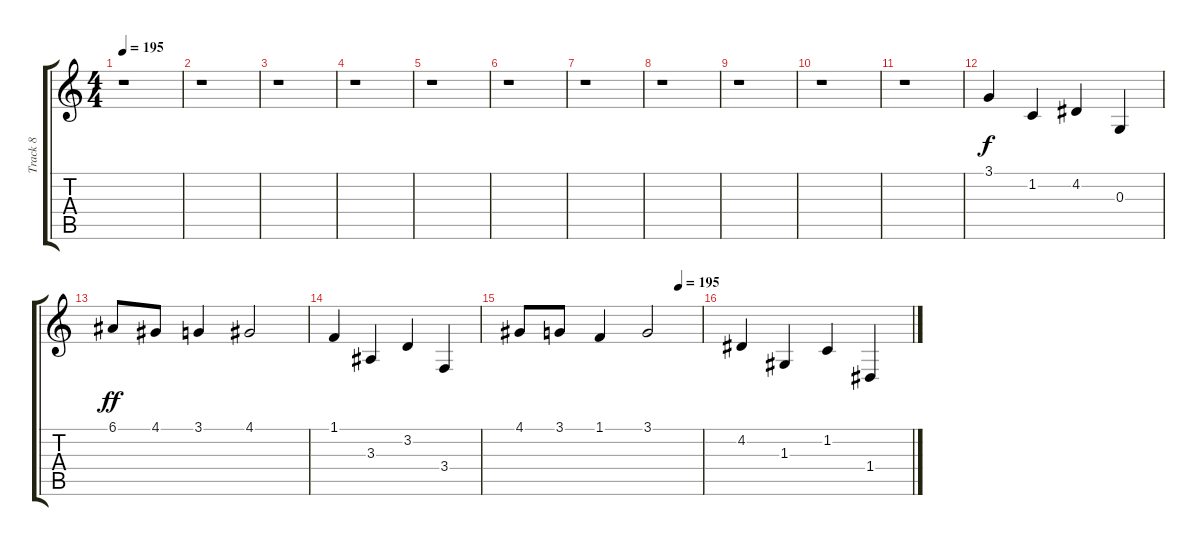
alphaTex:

\track ("Track 8" "Track 8") {instrument harpsichord}
\staff {score tabs}
\tuning (E4 B3 G3 D3 A2 E2) {hide}
\ts (4 4)
\tempo 195
\clef g2
\ks c
r.1{dy f} |
r.1 |
r.1 |
r.1 |
r.1 |
r.1 |
r.1 |
r.1 |
r.1 |
r.1 |
r.1 |
3.1.4 1.2.4 4.2.4 0.3.4 |
6.1.8{dy ff} 4.1.8 3.1.4 4.1.2 |
1.1.4 3.3.4 3.2.4 3.4.4 |
\tempo (195 0.875)
4.1.8 3.1.8 1.1.4 3.1.2 |
4.2.4 1.3.4 1.2.4 1.4.4
